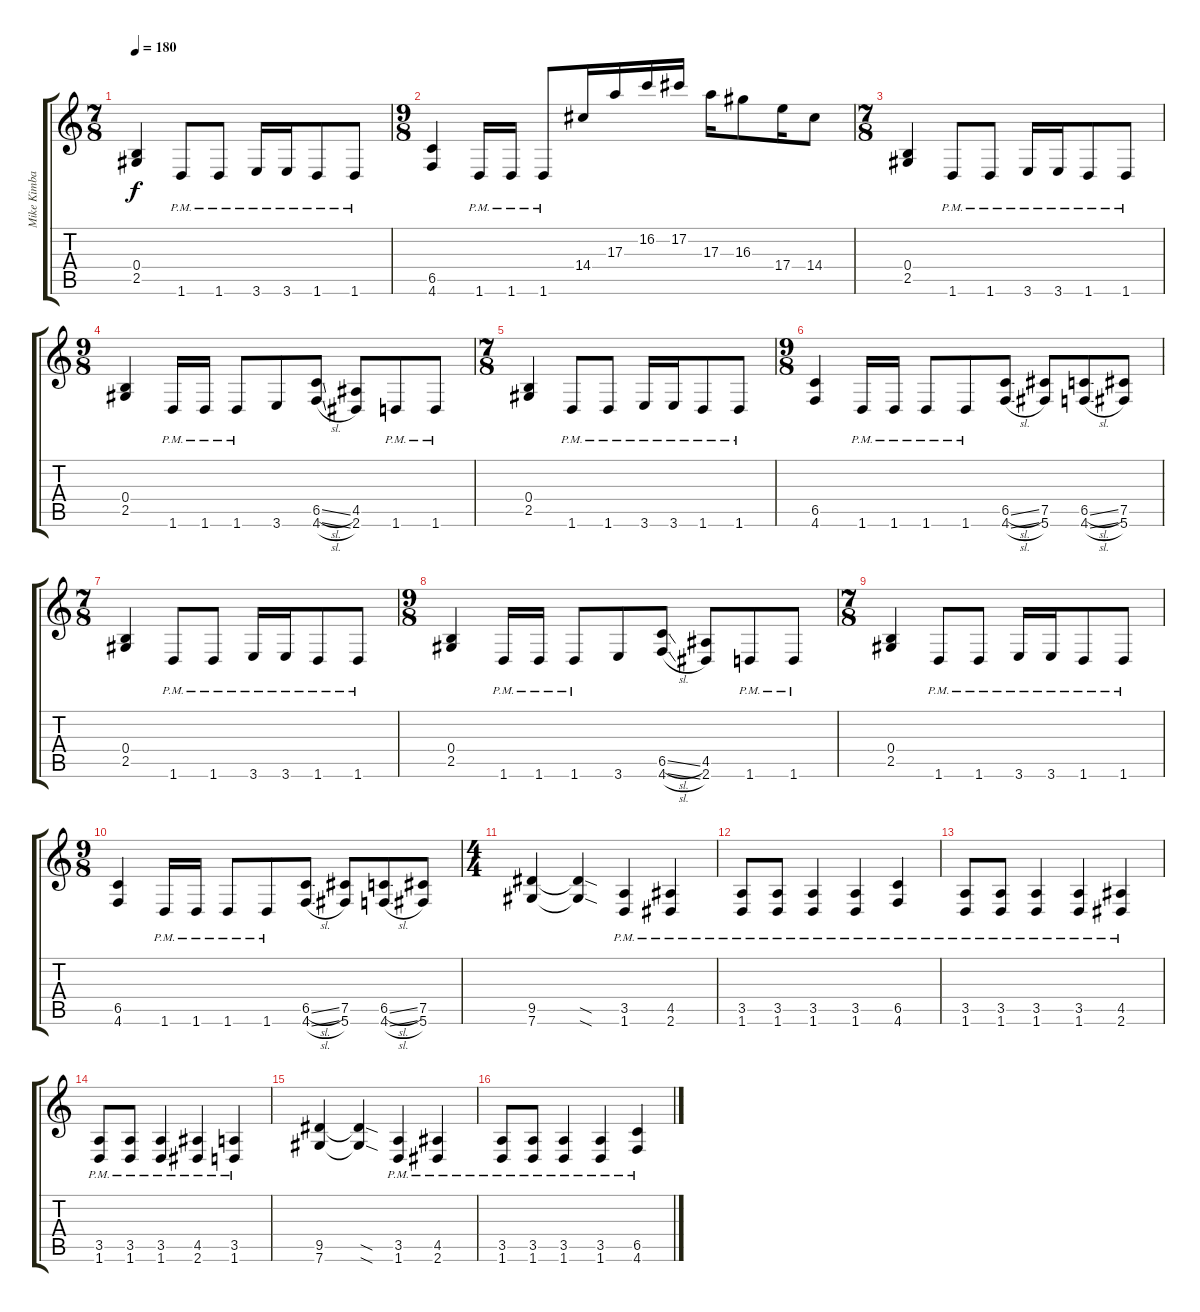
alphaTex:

\track ("Mike Kimball" "Mike Kimba") {instrument distortionguitar}
\staff {score tabs}
\tuning (Db4 Ab3 E3 B2 Gb2 Db2) {hide}
\ts (7 8)
\tempo 180
\clef g2
\ks c
(0.4 2.5).4{dy f} 1.6{pm}.8 1.6{pm}.8 3.6{pm}.16 3.6{pm}.16 1.6{pm}.8 1.6{pm}.8 |
\ts (9 8)
(6.5 4.6).4 1.6{pm}.16 1.6{pm}.16 1.6{pm}.8 14.4.16 17.3.16 16.2.16 17.2.16 17.3.16 16.3.8 17.4.16 14.4.8 |
\ts (7 8)
(0.4 2.5).4 1.6{pm}.8 1.6{pm}.8 3.6{pm}.16 3.6{pm}.16 1.6{pm}.8 1.6{pm}.8 |
\ts (9 8)
(0.4 2.5).4 1.6{pm}.16 1.6{pm}.16 1.6{pm}.8 3.6.8 (6.5{sl} 4.6{sl}).8 (4.5 2.6).8 1.6{pm}.8 1.6{pm}.8 |
\ts (7 8)
(0.4 2.5).4 1.6{pm}.8 1.6{pm}.8 3.6{pm}.16 3.6{pm}.16 1.6{pm}.8 1.6{pm}.8 |
\ts (9 8)
(6.5 4.6).4 1.6{pm}.16 1.6{pm}.16 1.6{pm}.8 1.6{pm}.8 (6.5{sl} 4.6{sl}).8 (7.5 5.6).8 (6.5{sl} 4.6{sl}).8 (7.5 5.6).8 |
\ts (7 8)
(0.4 2.5).4 1.6{pm}.8 1.6{pm}.8 3.6{pm}.16 3.6{pm}.16 1.6{pm}.8 1.6{pm}.8 |
\ts (9 8)
(0.4 2.5).4 1.6{pm}.16 1.6{pm}.16 1.6{pm}.8 3.6.8 (6.5{sl} 4.6{sl}).8 (4.5 2.6).8 1.6{pm}.8 1.6{pm}.8 |
\ts (7 8)
(0.4 2.5).4 1.6{pm}.8 1.6{pm}.8 3.6{pm}.16 3.6{pm}.16 1.6{pm}.8 1.6{pm}.8 |
\ts (9 8)
(6.5 4.6).4 1.6{pm}.16 1.6{pm}.16 1.6{pm}.8 1.6{pm}.8 (6.5{sl} 4.6{sl}).8 (7.5 5.6).8 (6.5{sl} 4.6{sl}).8 (7.5 5.6).8 |
\ts (4 4)
(9.5 7.6).4 (9.5{sod t} 7.6{sod t}).4 (3.5{pm} 1.6{pm}).4 (4.5{pm} 2.6{pm}).4 |
(3.5{pm} 1.6{pm}).8 (3.5{pm} 1.6{pm}).8 (3.5{pm} 1.6{pm}).4 (3.5{pm} 1.6{pm}).4 (6.5{pm} 4.6{pm}).4 |
(3.5{pm} 1.6{pm}).8 (3.5{pm} 1.6{pm}).8 (3.5{pm} 1.6{pm}).4 (3.5{pm} 1.6{pm}).4 (4.5{pm} 2.6{pm}).4 |
(3.5{pm} 1.6{pm}).8 (3.5{pm} 1.6{pm}).8 (3.5{pm} 1.6{pm}).4 (4.5{pm} 2.6{pm}).4 (3.5{pm} 1.6{pm}).4 |
(9.5 7.6).4 (9.5{sod t} 7.6{sod t}).4 (3.5{pm} 1.6{pm}).4 (4.5{pm} 2.6{pm}).4 |
(3.5{pm} 1.6{pm}).8 (3.5{pm} 1.6{pm}).8 (3.5{pm} 1.6{pm}).4 (3.5{pm} 1.6{pm}).4 (6.5{pm} 4.6{pm}).4
